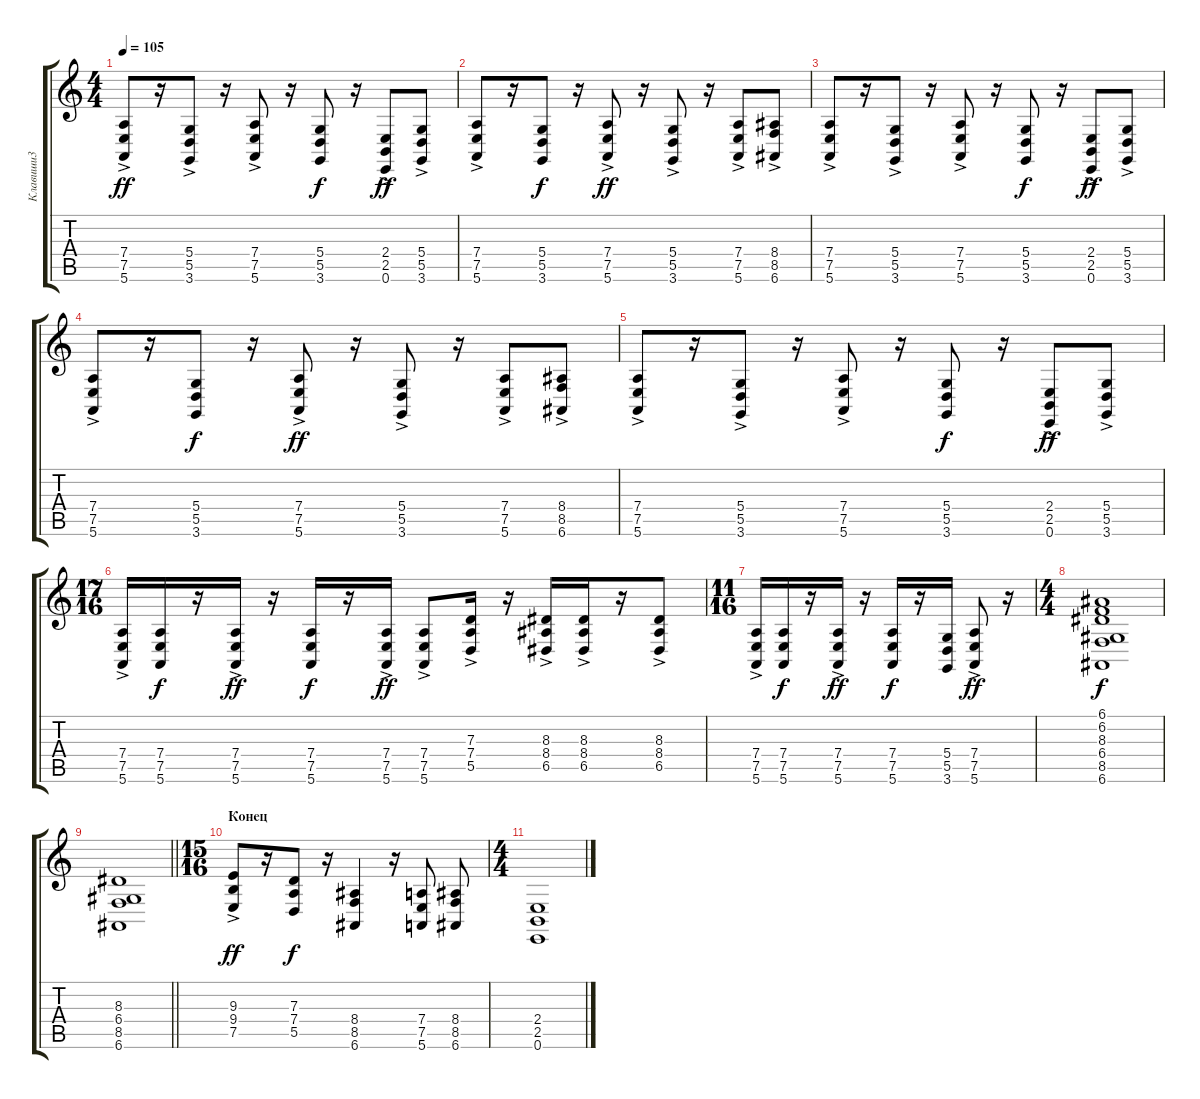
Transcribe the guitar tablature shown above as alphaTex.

\track ("Клавиши3" "Клавиши3") {instrument stringensemble1}
\staff {score tabs}
\tuning (E4 B3 G3 D3 A2 E2) {hide}
\ts (4 4)
\tempo 105
\clef g2
\ks c
(7.4 7.5 5.6{ac}).8{dy ff} r.16 (5.4 5.5{ac} 3.6{ac}).8 r.16 (7.4 7.5 5.6{ac}).8 r.16 (5.4 5.5 3.6).8{dy f} r.16 (2.4 2.5 0.6{ac}).8{dy ff} (5.4 5.5 3.6{ac}).8 |
(7.4 7.5 5.6{ac}).8 r.16 (5.4 5.5 3.6).8{dy f} r.16 (7.4 7.5 5.6{ac}).8{dy ff} r.16 (5.4 5.5{ac} 3.6{ac}).8 r.16 (7.4 7.5 5.6{ac}).8 (8.4 8.5 6.6{ac}).8 |
(7.4 7.5 5.6{ac}).8 r.16 (5.4 5.5{ac} 3.6{ac}).8 r.16 (7.4 7.5 5.6{ac}).8 r.16 (5.4 5.5 3.6).8{dy f} r.16 (2.4 2.5 0.6{ac}).8{dy ff} (5.4 5.5 3.6{ac}).8 |
(7.4 7.5 5.6{ac}).8 r.16 (5.4 5.5 3.6).8{dy f} r.16 (7.4 7.5 5.6{ac}).8{dy ff} r.16 (5.4 5.5{ac} 3.6{ac}).8 r.16 (7.4 7.5 5.6{ac}).8 (8.4 8.5 6.6{ac}).8 |
(7.4 7.5 5.6{ac}).8 r.16 (5.4 5.5{ac} 3.6{ac}).8 r.16 (7.4 7.5 5.6{ac}).8 r.16 (5.4 5.5 3.6).8{dy f} r.16 (2.4 2.5 0.6{ac}).8{dy ff} (5.4 5.5 3.6{ac}).8 |
\ts (17 16)
(7.4 7.5 5.6{ac}).16 (7.4 7.5 5.6).16{dy f} r.16 (7.4 7.5 5.6{ac}).16{dy ff} r.16 (7.4 7.5 5.6).16{dy f} r.16 (7.4 7.5 5.6{ac}).16{dy ff} (7.4 7.5 5.6{ac}).8 (7.3 7.4 5.5{ac}).16 r.16 (8.3 8.4 6.5{ac}).16 (8.3 8.4 6.5{ac}).16 r.16 (8.3 8.4 6.5{ac}).8 |
\ts (11 16)
(7.4 7.5 5.6{ac}).16 (7.4 7.5 5.6).16{dy f} r.16 (7.4 7.5 5.6{ac}).16{dy ff} r.16 (7.4 7.5 5.6).16{dy f} r.16 (5.4 5.5 3.6).16 (7.4 7.5 5.6{ac}).8{dy ff} r.16 |
\ts (4 4)
(6.1 6.2 8.3 6.4 8.5 6.6).1{dy f} |
\barLineRight lightlight
(8.3 6.4 8.5 6.6).1 |
\ts (15 16)
\section ("" "Конец")
(9.3 9.4 7.5{ac}).8{dy ff} r.16 (7.3 7.4 5.5).8{dy f} r.16 (8.4 8.5 6.6).4 r.16 (7.4 7.5 5.6).8 (8.4 8.5 6.6).8 |
\ts (4 4)
(2.4 2.5 0.6).1
